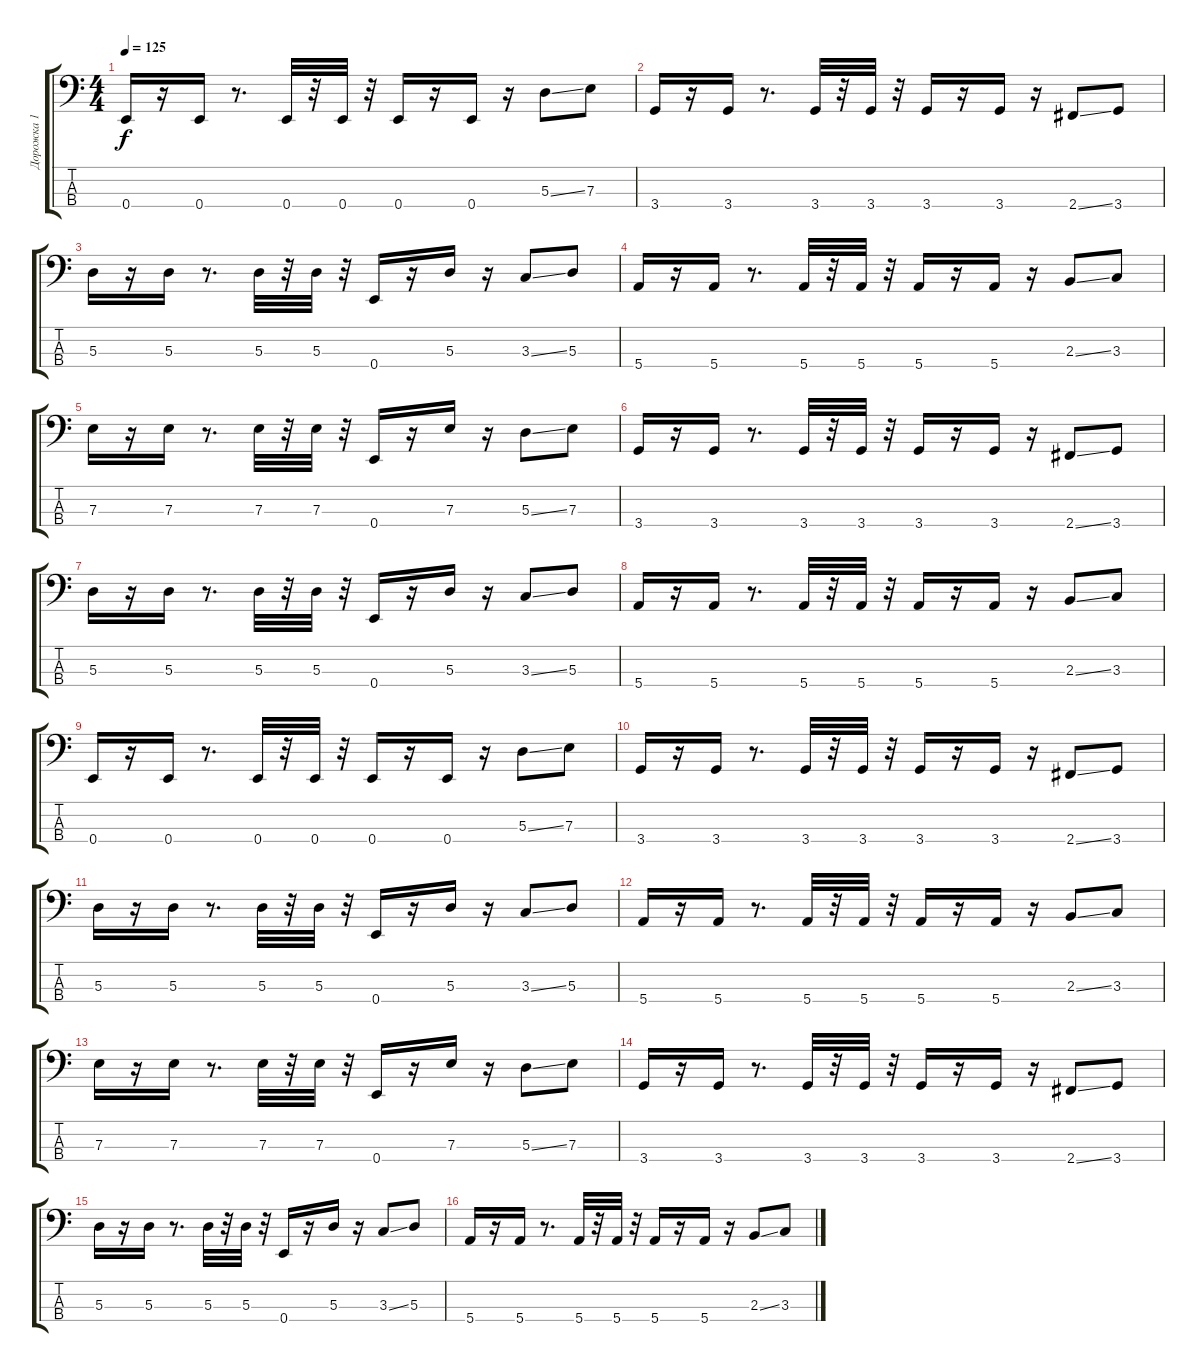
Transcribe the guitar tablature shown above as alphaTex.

\track ("Дорожка 1" "Дорожка 1") {instrument electricbasspick}
\staff {score tabs}
\tuning (G2 D2 A1 E1) {hide}
\ts (4 4)
\tempo 125
\clef f4
\ks c
0.4.16{dy f} r.16 0.4.16 r.8{d} 0.4.32 r.32 0.4.32 r.32 0.4.16 r.16 0.4.16 r.16 5.3{ss}.8 7.3.8 |
3.4.16 r.16 3.4.16 r.8{d} 3.4.32 r.32 3.4.32 r.32 3.4.16 r.16 3.4.16 r.16 2.4{ss}.8 3.4.8 |
5.3.16 r.16 5.3.16 r.8{d} 5.3.32 r.32 5.3.32 r.32 0.4.16 r.16 5.3.16 r.16 3.3{ss}.8 5.3.8 |
5.4.16 r.16 5.4.16 r.8{d} 5.4.32 r.32 5.4.32 r.32 5.4.16 r.16 5.4.16 r.16 2.3{ss}.8 3.3.8 |
7.3.16 r.16 7.3.16 r.8{d} 7.3.32 r.32 7.3.32 r.32 0.4.16 r.16 7.3.16 r.16 5.3{ss}.8 7.3.8 |
3.4.16 r.16 3.4.16 r.8{d} 3.4.32 r.32 3.4.32 r.32 3.4.16 r.16 3.4.16 r.16 2.4{ss}.8 3.4.8 |
5.3.16 r.16 5.3.16 r.8{d} 5.3.32 r.32 5.3.32 r.32 0.4.16 r.16 5.3.16 r.16 3.3{ss}.8 5.3.8 |
5.4.16 r.16 5.4.16 r.8{d} 5.4.32 r.32 5.4.32 r.32 5.4.16 r.16 5.4.16 r.16 2.3{ss}.8 3.3.8 |
0.4.16 r.16 0.4.16 r.8{d} 0.4.32 r.32 0.4.32 r.32 0.4.16 r.16 0.4.16 r.16 5.3{ss}.8 7.3.8 |
3.4.16 r.16 3.4.16 r.8{d} 3.4.32 r.32 3.4.32 r.32 3.4.16 r.16 3.4.16 r.16 2.4{ss}.8 3.4.8 |
5.3.16 r.16 5.3.16 r.8{d} 5.3.32 r.32 5.3.32 r.32 0.4.16 r.16 5.3.16 r.16 3.3{ss}.8 5.3.8 |
5.4.16 r.16 5.4.16 r.8{d} 5.4.32 r.32 5.4.32 r.32 5.4.16 r.16 5.4.16 r.16 2.3{ss}.8 3.3.8 |
7.3.16 r.16 7.3.16 r.8{d} 7.3.32 r.32 7.3.32 r.32 0.4.16 r.16 7.3.16 r.16 5.3{ss}.8 7.3.8 |
3.4.16 r.16 3.4.16 r.8{d} 3.4.32 r.32 3.4.32 r.32 3.4.16 r.16 3.4.16 r.16 2.4{ss}.8 3.4.8 |
5.3.16 r.16 5.3.16 r.8{d} 5.3.32 r.32 5.3.32 r.32 0.4.16 r.16 5.3.16 r.16 3.3{ss}.8 5.3.8 |
5.4.16 r.16 5.4.16 r.8{d} 5.4.32 r.32 5.4.32 r.32 5.4.16 r.16 5.4.16 r.16 2.3{ss}.8 3.3.8
